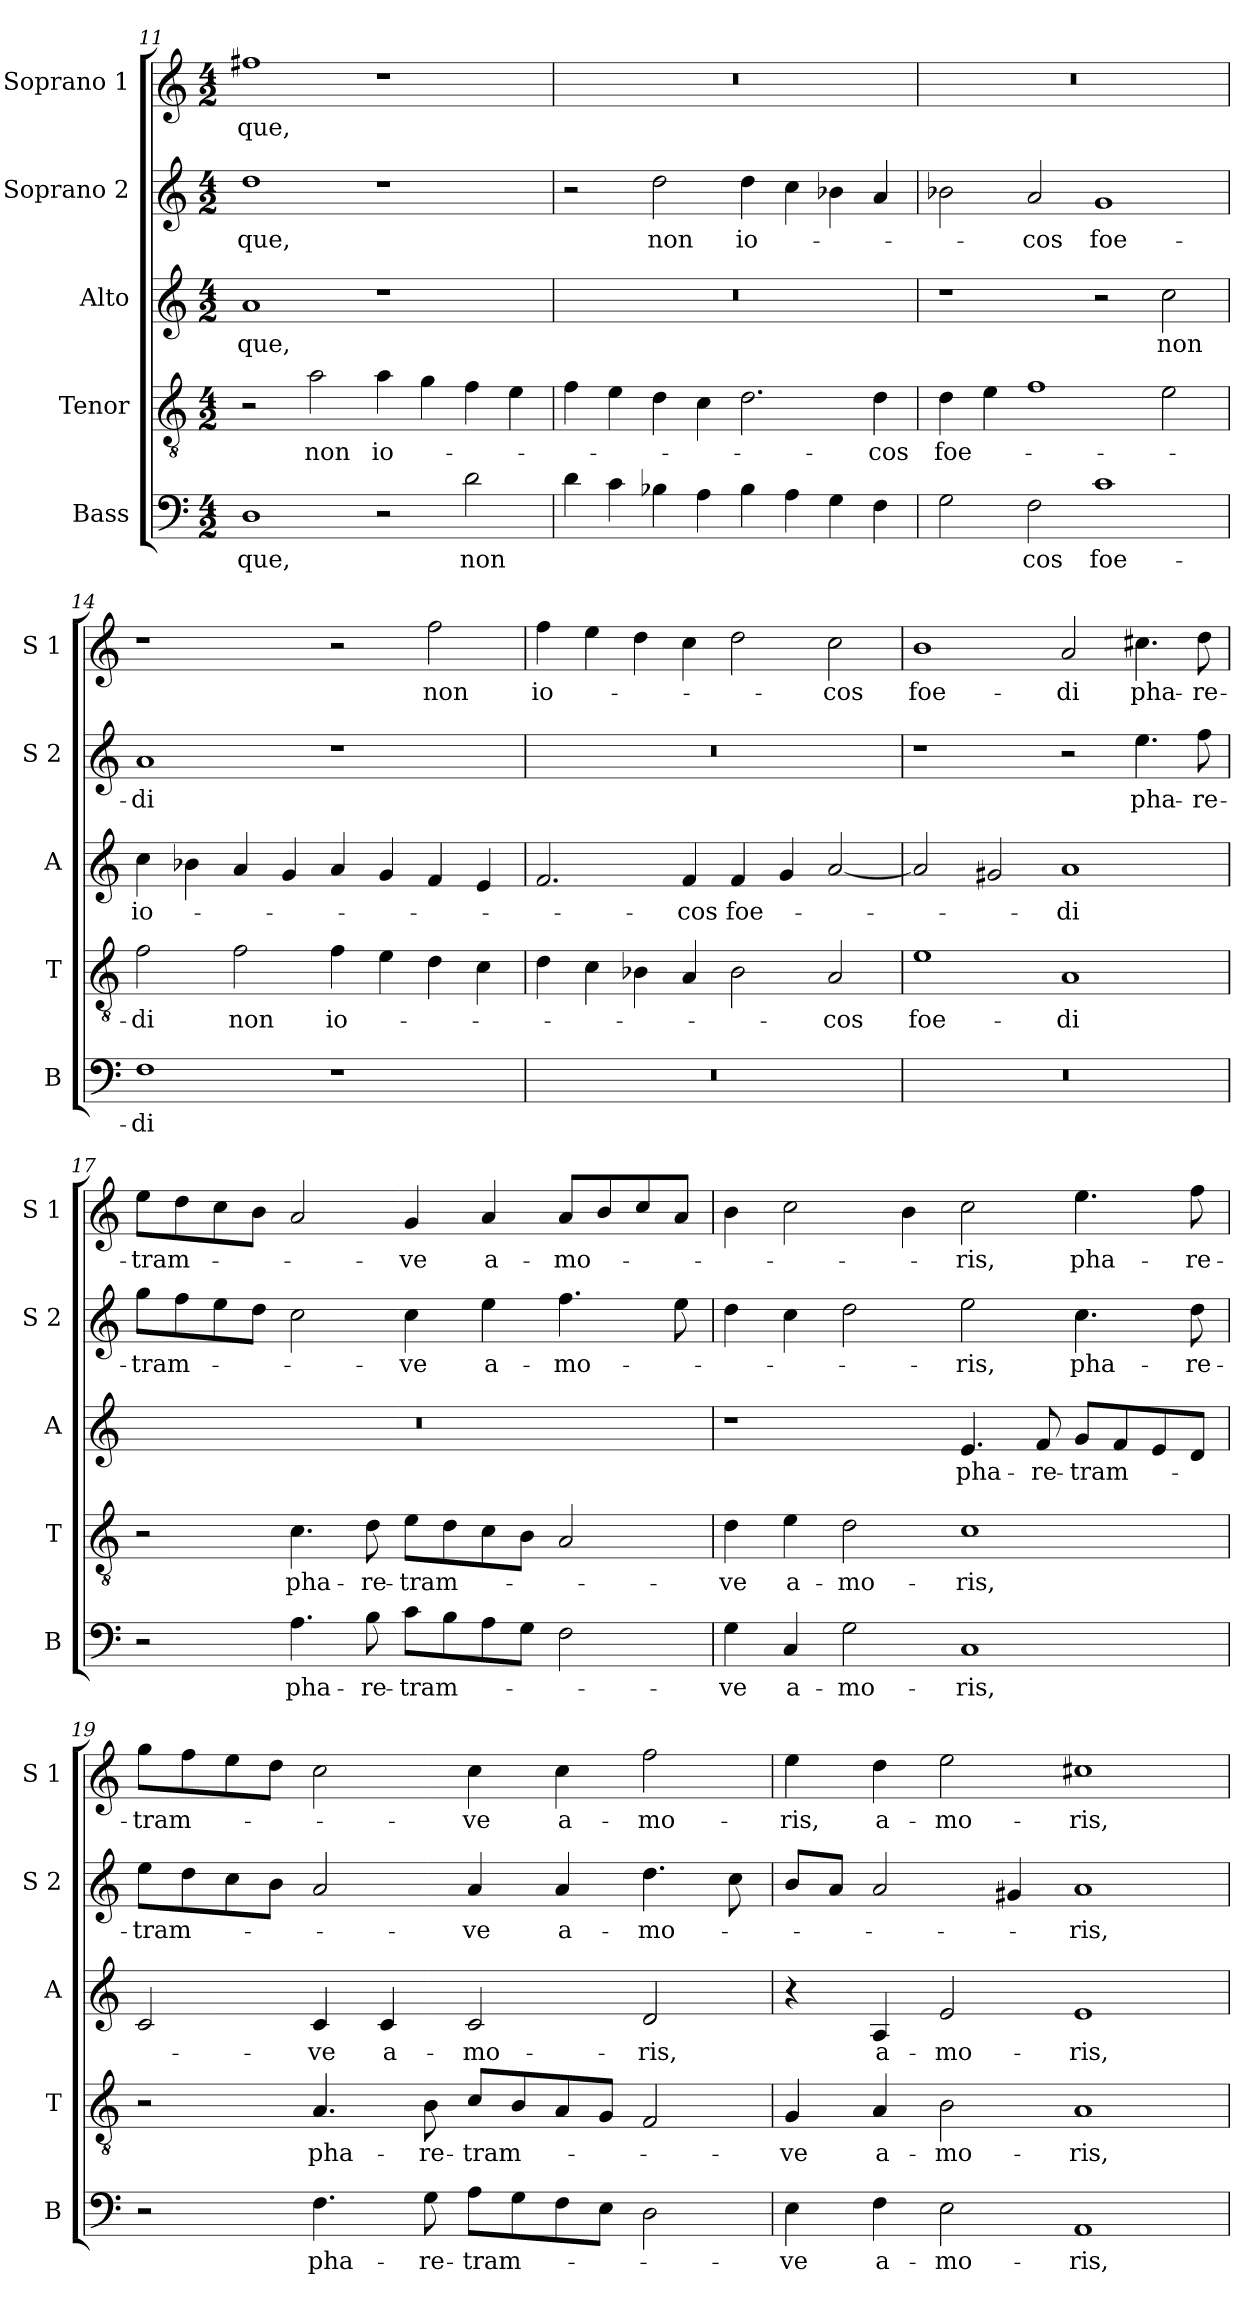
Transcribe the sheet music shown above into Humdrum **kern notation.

**kern	**text	**kern	**text	**kern	**text	**kern	**text	**kern	**text
*part5	*part5	*part4	*part4	*part3	*part3	*part2	*part2	*part1	*part1
*staff5	*staff5	*staff4	*staff4	*staff3	*staff3	*staff2	*staff2	*staff1	*staff1
*I"Bass	*	*I"Tenor	*	*I"Alto	*	*I"Soprano 2	*	*I"Soprano 1	*
*I'B	*	*I'T	*	*I'A	*	*I'S 2	*	*I'S 1	*
*clefF4	*	*clefGv2	*	*clefG2	*	*clefG2	*	*clefG2	*
*k[]	*	*k[]	*	*k[]	*	*k[]	*	*k[]	*
*C:	*	*C:	*	*C:	*	*C:	*	*C:	*
*M4/2	*	*M4/2	*	*M4/2	*	*M4/2	*	*M4/2	*
=11	=11	=11	=11	=11	=11	=11	=11	=11	=11
!	!LO:LY:b	!	!	!	!LO:LY:b	!	!LO:LY:b	!	!LO:LY:b
1D	-que,	2r	.	1a	-que,	1dd	-que,	1ff#X	-que,
!	!	!	!LO:LY:b	!	!	!	!	!	!
.	.	2a\	non	.	.	.	.	.	.
!	!	!	!LO:LY:b	!	!	!	!	!	!
2r	.	4a\	io-	1r	.	1r	.	1r	.
.	.	4g\	.	.	.	.	.	.	.
!	!LO:LY:b	!	!	!	!	!	!	!	!
2d\	non	4f\	.	.	.	.	.	.	.
.	.	4e\	.	.	.	.	.	.	.
=12	=12	=12	=12	=12	=12	=12	=12	=12	=12
4d\	.	4f\	.	0r	.	2r	.	0r	.
4c\	.	4e\	.	.	.	.	.	.	.
!	!	!	!	!	!	!	!LO:LY:b	!	!
4B-X\	.	4d\	.	.	.	2dd\	non	.	.
4A\	.	4c\	.	.	.	.	.	.	.
!	!	!	!	!	!	!	!LO:LY:b	!	!
4B-\	.	2.d\	.	.	.	4dd\	io-	.	.
4A\	.	.	.	.	.	4cc\	.	.	.
4G\	.	.	.	.	.	4b-X\	.	.	.
!	!	!	!LO:LY:b	!	!	!	!	!	!
4F\	.	4d\	-cos	.	.	4a/	.	.	.
!!LO:LB:g=z
=13	=13	=13	=13	=13	=13	=13	=13	=13	=13
!	!	!	!LO:LY:b	!	!	!	!	!	!
2G\	.	4d\	foe-	1r	.	2b-X\	.	0r	.
.	.	4e\	.	.	.	.	.	.	.
!	!LO:LY:b	!	!	!	!	!	!LO:LY:b	!	!
2F\	cos	1f	.	.	.	2a/	-cos	.	.
!	!LO:LY:b	!	!	!	!	!	!LO:LY:b	!	!
1c	foe-	.	.	2r	.	1g	foe-	.	.
!	!	!	!	!	!LO:LY:b	!	!	!	!
.	.	2e\	.	2cc\	non	.	.	.	.
=14	=14	=14	=14	=14	=14	=14	=14	=14	=14
!	!LO:LY:b	!	!LO:LY:b	!	!LO:LY:b	!	!LO:LY:b	!	!
1F	-di	2f\	-di	4cc\	io-	1a	-di	1r	.
.	.	.	.	4b-X\	.	.	.	.	.
!	!	!	!LO:LY:b	!	!	!	!	!	!
.	.	2f\	non	4a/	.	.	.	.	.
.	.	.	.	4g/	.	.	.	.	.
!	!	!	!LO:LY:b	!	!	!	!	!	!
1r	.	4f\	io-	4a/	.	1r	.	2r	.
.	.	4e\	.	4g/	.	.	.	.	.
!	!	!	!	!	!	!	!	!	!LO:LY:b
.	.	4d\	.	4f/	.	.	.	2ff\	non
.	.	4c\	.	4e/	.	.	.	.	.
=15	=15	=15	=15	=15	=15	=15	=15	=15	=15
!	!	!	!	!	!	!	!	!	!LO:LY:b
0r	.	4d\	.	2.f/	.	0r	.	4ff\	io-
.	.	4c\	.	.	.	.	.	4ee\	.
.	.	4B-X\	.	.	.	.	.	4dd\	.
!	!	!	!	!	!LO:LY:b	!	!	!	!
.	.	4A/	.	4f/	-cos	.	.	4cc\	.
!	!	!	!	!	!LO:LY:b	!	!	!	!
.	.	2B-\	.	4f/	foe-	.	.	2dd\	.
.	.	.	.	4g/	.	.	.	.	.
!	!	!	!LO:LY:b	!	!	!	!	!	!LO:LY:b
.	.	2A/	-cos	[2a/	.	.	.	2cc\	-cos
=16	=16	=16	=16	=16	=16	=16	=16	=16	=16
!	!	!	!LO:LY:b	!	!	!	!	!	!LO:LY:b
0r	.	1e	foe-	2a/]	.	1r	.	1b	foe-
.	.	.	.	2g#X/	.	.	.	.	.
!	!	!	!LO:LY:b	!	!LO:LY:b	!	!	!	!LO:LY:b
.	.	1A	-di	1a	-di	2r	.	2a/	-di
!	!	!	!	!	!	!	!LO:LY:b	!	!LO:LY:b
.	.	.	.	.	.	4.ee\	pha-	4.cc#X\	pha-
!	!	!	!	!	!	!	!LO:LY:b	!	!LO:LY:b
.	.	.	.	.	.	8ff\	-re-	8dd\	-re-
!!LO:PB:g=z
=17	=17	=17	=17	=17	=17	=17	=17	=17	=17
!	!	!	!	!	!	!	!LO:LY:b	!	!LO:LY:b
2r	.	2r	.	0r	.	8gg\L	-tram-	8ee\L	-tram-
.	.	.	.	.	.	8ff\	.	8dd\	.
.	.	.	.	.	.	8ee\	.	8cc\	.
.	.	.	.	.	.	8dd\J	.	8b\J	.
!	!LO:LY:b	!	!LO:LY:b	!	!	!	!	!	!
4.A\	pha-	4.c\	pha-	.	.	2cc\	.	2a/	.
!	!LO:LY:b	!	!LO:LY:b	!	!	!	!	!	!
8B\	-re-	8d\	-re-	.	.	.	.	.	.
!	!LO:LY:b	!	!LO:LY:b	!	!	!	!LO:LY:b	!	!LO:LY:b
8c\L	-tram-	8e\L	-tram-	.	.	4cc\	-ve	4g/	-ve
8B\	.	8d\	.	.	.	.	.	.	.
!	!	!	!	!	!	!	!LO:LY:b	!	!LO:LY:b
8A\	.	8c\	.	.	.	4ee\	a-	4a/	a-
8G\J	.	8B\J	.	.	.	.	.	.	.
!	!	!	!	!	!	!	!LO:LY:b	!	!LO:LY:b
2F\	.	2A/	.	.	.	4.ff\	-mo-	8a/L	-mo-
.	.	.	.	.	.	.	.	8b/	.
.	.	.	.	.	.	.	.	8cc/	.
.	.	.	.	.	.	8ee\	.	8a/J	.
=18	=18	=18	=18	=18	=18	=18	=18	=18	=18
!	!LO:LY:b	!	!LO:LY:b	!	!	!	!	!	!
4G\	-ve	4d\	-ve	1r	.	4dd\	.	4b\	.
!	!LO:LY:b	!	!LO:LY:b	!	!	!	!	!	!
4C/	a-	4e\	a-	.	.	4cc\	.	2cc\	.
!	!LO:LY:b	!	!LO:LY:b	!	!	!	!	!	!
2G\	-mo-	2d\	-mo-	.	.	2dd\	.	.	.
.	.	.	.	.	.	.	.	4b\	.
!	!LO:LY:b	!	!LO:LY:b	!	!LO:LY:b	!	!LO:LY:b	!	!LO:LY:b
1C	-ris,	1c	-ris,	4.e/	pha-	2ee\	-ris,	2cc\	-ris,
!	!	!	!	!	!LO:LY:b	!	!	!	!
.	.	.	.	8f/	-re-	.	.	.	.
!	!	!	!	!	!LO:LY:b	!	!LO:LY:b	!	!LO:LY:b
.	.	.	.	8g/L	-tram-	4.cc\	pha-	4.ee\	pha-
.	.	.	.	8f/	.	.	.	.	.
.	.	.	.	8e/	.	.	.	.	.
!	!	!	!	!	!	!	!LO:LY:b	!	!LO:LY:b
.	.	.	.	8d/J	.	8dd\	-re-	8ff\	-re-
=19	=19	=19	=19	=19	=19	=19	=19	=19	=19
!	!	!	!	!	!	!	!LO:LY:b	!	!LO:LY:b
2r	.	2r	.	2c/	.	8ee\L	-tram-	8gg\L	-tram-
.	.	.	.	.	.	8dd\	.	8ff\	.
.	.	.	.	.	.	8cc\	.	8ee\	.
.	.	.	.	.	.	8b\J	.	8dd\J	.
!	!LO:LY:b	!	!LO:LY:b	!	!LO:LY:b	!	!	!	!
4.F\	pha-	4.A/	pha-	4c/	-ve	2a/	.	2cc\	.
!	!	!	!	!	!LO:LY:b	!	!	!	!
.	.	.	.	4c/	a-	.	.	.	.
!	!LO:LY:b	!	!LO:LY:b	!	!	!	!	!	!
8G\	-re-	8B\	-re-	.	.	.	.	.	.
!	!LO:LY:b	!	!LO:LY:b	!	!LO:LY:b	!	!LO:LY:b	!	!LO:LY:b
8A\L	-tram-	8c/L	-tram-	2c/	-mo-	4a/	-ve	4cc\	-ve
8G\	.	8B/	.	.	.	.	.	.	.
!	!	!	!	!	!	!	!LO:LY:b	!	!LO:LY:b
8F\	.	8A/	.	.	.	4a/	a-	4cc\	a-
8E\J	.	8G/J	.	.	.	.	.	.	.
!	!	!	!	!	!LO:LY:b	!	!LO:LY:b	!	!LO:LY:b
2D\	.	2F/	.	2d/	-ris,	4.dd\	-mo-	2ff\	-mo-
.	.	.	.	.	.	8cc\	.	.	.
!!LO:LB:g=z
=20	=20	=20	=20	=20	=20	=20	=20	=20	=20
!	!LO:LY:b	!	!LO:LY:b	!	!	!	!	!	!LO:LY:b
4E\	-ve	4G/	-ve	4r	.	8b/L	.	4ee\	-ris,
.	.	.	.	.	.	8a/J	.	.	.
!	!LO:LY:b	!	!LO:LY:b	!	!LO:LY:b	!	!	!	!LO:LY:b
4F\	a-	4A/	a-	4A/	a-	2a/	.	4dd\	a-
!	!LO:LY:b	!	!LO:LY:b	!	!LO:LY:b	!	!	!	!LO:LY:b
2E\	-mo-	2B\	-mo-	2e/	-mo-	.	.	2ee\	-mo-
.	.	.	.	.	.	4g#X/	.	.	.
!	!LO:LY:b	!	!LO:LY:b	!	!LO:LY:b	!	!LO:LY:b	!	!LO:LY:b
1AA	-ris,	1A	-ris,	1e	-ris,	1a	-ris,	1cc#X	-ris,
=	=	=	=	=	=	=	=	=	=
*-	*-	*-	*-	*-	*-	*-	*-	*-	*-
